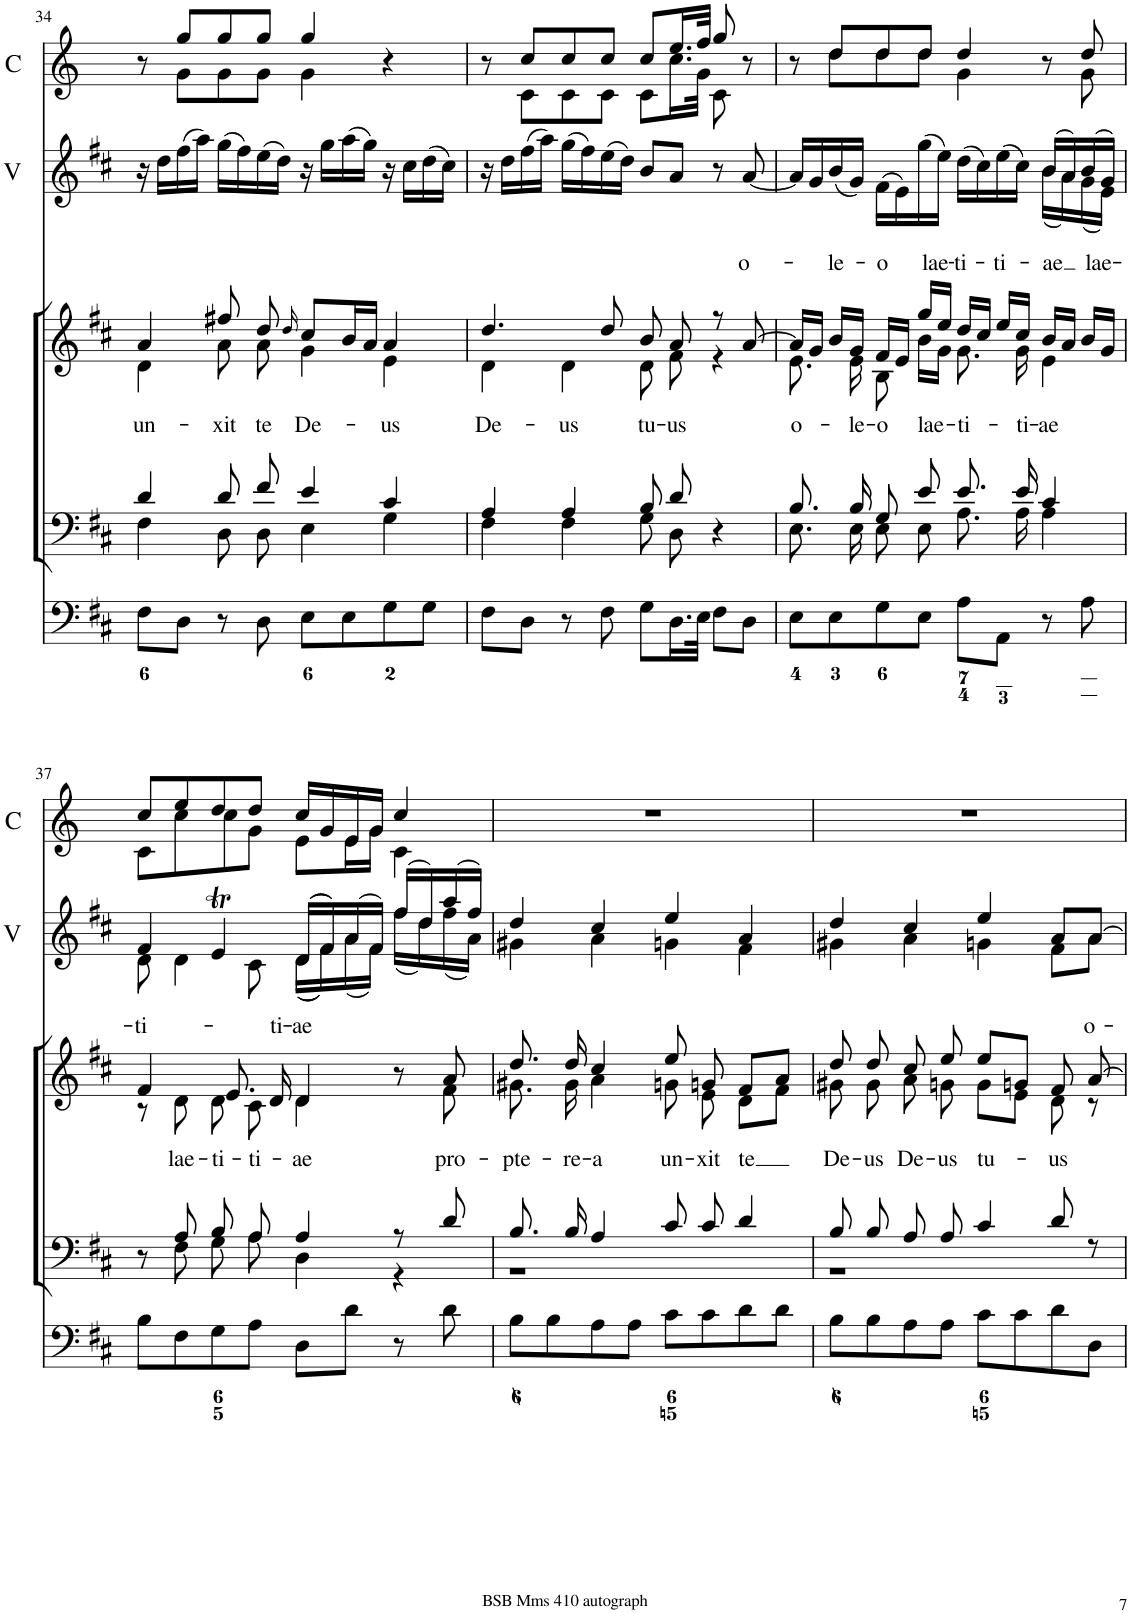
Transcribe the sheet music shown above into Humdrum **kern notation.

**kern	**kern	**kern	**text	**kern	**kern	**kern	**kern
*part7	*part6	*part5	*part5	*part4	*part3	*part2	*part1
*staff7	*staff6	*staff5	*staff5	*staff4	*staff3	*staff2	*staff1
*I"Organ	*I"Voice	*I"Voice	*	*I"Violin	*I"Violin	*I"2 Violini	*I"Corni in D
*	*	*	*	*I'Vln.	*I'Vln.	*I'V	*I'C
!!LO:PB:g=z
*clefF4	*clefF4	*clefG2	*	*clefG2	*clefG2	*clefG2	*clefG2
*	*	*	*	*	*	*	*Trd6c10
*k[f#c#]	*k[f#c#]	*k[f#c#]	*	*k[f#c#]	*k[f#c#]	*k[f#c#]	*k[]
*M4/4	*M4/4	*M4/4	*	*M4/4	*M4/4	*M4/4	*M4/4
*met(c)	*met(c)	*met(c)	*	*met(c)	*met(c)	*met(c)	*met(c)
=34	=34	=34	=34	=34	=34	=34	=34
*	*^	*^	*	*	*	*	*
!	!	!	!	!	!LO:LY:b	!	!	!	!
*	*	*	*	*	*	*	*	*	*^
8F#\L	4d/	4F#\	4a/	4d\	un-	16r	16r	16r	8r	8ryy
.	.	.	.	.	.	16dd	16dd	16dd\LL	.	.
8D\J	.	.	.	.	.	(16ff#	(16ff#	(16ff#\	8gg/L	8g\L
.	.	.	.	.	.	16aa)	16aa)	16aa\JJ)	.	.
!	!	!	!	!	!LO:LY:b	!	!	!	!	!
8r	8d/L	8D\L	8ff#X/	8a\	-xit	(16gg	(16gg	(16gg\LL	8gg/	8g\
.	.	.	.	.	.	16ff#)	16ff#)	16ff#\)	.	.
!	!	!	!	!	!LO:LY:b	!	!	!	!	!
8D\	8f#/J	8D\J	8dd/	8a\	te	(16ee	(16ee	(16ee\	8gg/J	8g\J
.	.	.	.	.	.	16dd)	16dd)	16dd\JJ)	.	.
.	.	.	16qdd/	.	.	.	.	.	.	.
!	!	!	!	!	!LO:LY:b	!	!	!	!	!
8E\L	4e/	4E\	8cc#/L	4g\	De-	16r	16r	16r	4gg/	4g\
.	.	.	.	.	.	16gg	16gg	16gg\LL	.	.
8E\	.	.	16b/L	.	.	(16aa	(16aa	(16aa\	.	.
.	.	.	16a/JJ	.	.	16gg)	16gg)	16gg\JJ)	.	.
!	!	!	!	!	!LO:LY:b	!	!	!	!	!
8G\	4c#/	4G\	4a/	4e\	-us	16r	16r	16r	4r	4ryy
.	.	.	.	.	.	16cc#	16cc#	16cc#\LL	.	.
8G\J	.	.	.	.	.	(16dd	(16dd	(16dd\	.	.
.	.	.	.	.	.	16cc#)	16cc#)	16cc#\JJ)	.	.
=35	=35	=35	=35	=35	=35	=35	=35	=35	=35	=35
!	!	!	!	!	!LO:LY:b	!	!	!	!	!
8F#\L	4A/	4F#\	4.dd/	4d\	De-	16r	16r	16r	8r	8ryy
.	.	.	.	.	.	16dd	16dd	16dd\LL	.	.
8D\J	.	.	.	.	.	(16ff#	(16ff#	(16ff#\	8cc/L	8c\L
.	.	.	.	.	.	16aa)	16aa)	16aa\JJ)	.	.
!	!	!	!	!	!LO:LY:b	!	!	!	!	!
8r	4A/	4F#\	.	4d\	-us	(16gg	(16gg	(16gg\LL	8cc/	8c\
.	.	.	.	.	.	16ff#)	16ff#)	16ff#\)	.	.
8F#\	.	.	8dd/	.	.	(16ee	(16ee	(16ee\	8cc/J	8c\J
.	.	.	.	.	.	16dd)	16dd)	16dd\JJ)	.	.
!	!	!	!	!	!LO:LY:b	!	!	!	!	!
8G\L	8B/L	8G\L	8b/	8d\	tu-	8b	8b	8b/L	8cc/L	8c\L
!	!	!	!	!	!LO:LY:b	!	!	!	!	!
16.D\L	8d/J	8D\J	8a/	8f#\	-us	8a	8a	8a/J	16.ee/L	16.cc\L
32E\JJk	.	.	.	.	.	.	.	.	32ff/JJk	32g\JJk
8F#\L	4r	4ryy	8r	4r	.	8r	8r	8r	8gg/	8c\
!	!	!	!	!	!LO:LY:a	!	!	!	!	!
8D\J	.	.	[8a/	.	o-	[8a	[8a	[8a/	8r	8ryy
=36	=36	=36	=36	=36	=36	=36	=36	=36	=36	=36
!	!	!	!	!	!LO:LY:b	!	!	!	!	!
*	*	*	*	*	*	*	*	*^	*	*
8E\L	8.B/L	8.E\L	16a/LL]	8.e\	o-	16a]	16a]	16a/LL]	2.ryy	8r	8ryy
.	.	.	16g/JJ	.	.	16g	16g	16g/	.	.	.
!	!	!	!	!	!LO:LY:a	!	!	!	!	!	!
8E\	.	.	16b/LL	.	-le-	(16b	(16b	(16b/	.	8dd/L	8dd\L
!	!	!	!	!	!LO:LY:b	!	!	!	!	!	!
.	16B/Jk	16E\Jk	16g/JJ	16e\	-le-	16g)	16g)	16g/JJ)	.	.	.
!	!	!	!	!	!LO:LY:a	!	!	!	!	!	!
!	!	!	!	!	!LO:LY:b	!	!	!	!	!	!
8G\	8G/L	8E\L	16f#/LL	8B\	-o	(16f#LL	(16f#LL	(16f#\LL	.	8dd/	8dd\
.	.	.	16e/JJ	.	.	16e)	16e)	16e\)	.	.	.
!	!	!	!	!	!LO:LY:a	!	!	!	!	!	!
!	!	!	!	!	!LO:LY:b	!	!	!	!	!	!
8E\J	8e/J	8E\J	16gg/LL	16b\LL	lae-	(16gg	(16gg	(16gg\	.	8dd/J	8dd\J
.	.	.	16ee/JJ	16g\JJ	.	16eeJJ)	16eeJJ)	16ee\JJ)	.	.	.
!	!	!	!	!	!LO:LY:a	!	!	!	!	!	!
!	!	!	!	!	!LO:LY:b	!	!	!	!	!	!
8A\L	8.e/L	8.A\L	16dd/LL	8.g\	-ti-	(16ddLL	(16ddLL	(16dd\LL	.	4dd/	4g\
.	.	.	16cc#/JJ	.	.	16cc#)	16cc#)	16cc#\)	.	.	.
!	!	!	!	!	!LO:LY:a	!	!	!	!	!	!
8AA\J	.	.	16ee/LL	.	-ti-	(16ee	(16ee	(16ee\	.	.	.
!	!	!	!	!	!LO:LY:b	!	!	!	!	!	!
.	16e/Jk	16A\Jk	16cc#/JJ	16g\	-ti-	16cc#JJ)	16cc#JJ)	16cc#\JJ)	.	.	.
!	!	!	!	!	!LO:LY:a	!	!	!	!	!	!
!	!	!	!	!	!LO:LY:b	!	!	!	!	!	!
8r	4c#/	4A\	16b/LL	4e\	-ae	(16b	(16b	(16b/LL	(16b\LL	8r	8ryy
.	.	.	16a/JJ	.	.	16a)	16a)	16a/)	16a\)	.	.
!	!	!	!	!	!LO:LY:a	!	!	!	!	!	!
8A\	.	.	16b/LL	.	lae-	(16g	(16b	(16b/	(16g\	8dd/	8g\
.	.	.	16g/JJ	.	.	16e)	16g)	16g/JJ)	16e\JJ)	.	.
!!LO:LB:g=z	!!
=37	=37	=37	=37	=37	=37	=37	=37	=37	=37	=37	=37
!	!	!	!	!	!LO:LY:a	!	!	!	!	!	!
8B\L	8r	8ryy	4f#/	8r	-ti-	8d	4f#	4f#/	8d\	8cc/L	8c\L
!	!	!	!	!	!LO:LY:b	!	!	!	!	!	!
8F#\	8A/	8F#\	.	8d\	lae-	4d	.	.	4d\	8ee/	8cc\
!	!	!	!	!	!LO:LY:b	!	!	!	!	!	!
8G\	8B/L	8G\L	8.e/	8d\	-ti-	.	4eT	4eT/	.	8dd/	8cc\
!	!	!	!	!	!LO:LY:b	!	!	!	!	!	!
8A\J	8A/J	8A\J	.	8c#\	-ti-	8c#	.	.	8c#\	8dd/J	8g\J
!	!	!	!	!	!LO:LY:a	!	!	!	!	!	!
.	.	.	16d/	.	-ti-	.	.	.	.	.	.
!	!	!	!	!	!LO:LY:a	!	!	!	!	!	!
!	!	!	!	!	!LO:LY:b	!	!	!	!	!	!
8D\L	4A/	4D\	4d/	4d\	-ae	(16d	(16d	((16d/LL	((16d\LL	16cc/LL	8e\L
.	.	.	.	.	.	16f#)	16f#)	16f#/))	16f#\))	16g/	.
8d\J	.	.	.	.	.	(16a	(16a	(16a/	(16a\	16e/	16e\L
.	.	.	.	.	.	16f#)	16f#)	16f#/JJ)	16f#\JJ)	16g/JJ	16g\JJ
8r	8r	4r	8r	8ryy	.	(16ff#	(16ff#	(16ff#/LL	(16ff#\LL	4cc/	4c\
.	.	.	.	.	.	16dd)	16dd)	16dd/)	16dd\)	.	.
!	!	!	!	!	!LO:LY:b	!	!	!	!	!	!
8d\	8d/	.	8a/	8f#\	pro-	(16ff#	(16aa	(16aa/	(16ff#\	.	.
.	.	.	.	.	.	16a)	16ff#)	16ff#/JJ)	16a\JJ)	.	.
*	*	*	*	*	*	*	*	*	*	*v	*v
=38	=38	=38	=38	=38	=38	=38	=38	=38	=38	=38
!	!	!	!	!	!LO:LY:b	!	!	!	!	!
8B\L	8.B/L	1r	8.dd/	8.g#X\	-pte-	4g#X	4dd	4dd/	4g#X\	1r
8B\	.	.	.	.	.	.	.	.	.	.
!	!	!	!	!	!LO:LY:b	!	!	!	!	!
.	16B/Jk	.	16dd/	16g#\	-re-	.	.	.	.	.
!	!	!	!	!	!LO:LY:b	!	!	!	!	!
8A\	4A/	.	4cc#/	4a\	-a	4a	4cc#	4cc#/	4a\	.
8A\J	.	.	.	.	.	.	.	.	.	.
!	!	!	!	!	!LO:LY:b	!	!	!	!	!
8c#\L	8c#/L	.	8ee/	8gn\	un-	4gn	4ee	4ee/	4gn\	.
!	!	!	!	!	!LO:LY:b	!	!	!	!	!
8c#\	8c#/J	.	8gn/	8e\	-xit	.	.	.	.	.
!	!	!	!	!	!LO:LY:b	!	!	!	!	!
8d\	4d/	.	8f#/L	8d\L	te	4f#	4a	4a/	4f#\	.
8d\J	.	.	8a/J	8f#\J	.	.	.	.	.	.
=39	=39	=39	=39	=39	=39	=39	=39	=39	=39	=39
!	!	!	!	!	!LO:LY:b	!	!	!	!	!
8B\L	8B/L	1r	8dd/	8g#X\	De-	4g#X	4dd	4dd/	4g#X\	1r
!	!	!	!	!	!LO:LY:b	!	!	!	!	!
8B\	8B/J	.	8dd/	8g#\	-us	.	.	.	.	.
!	!	!	!	!	!LO:LY:b	!	!	!	!	!
8A\	8A/L	.	8cc#/	8a\	De-	4a	4cc#	4cc#/	4a\	.
!	!	!	!	!	!LO:LY:b	!	!	!	!	!
8A\J	8A/J	.	8ee/	8gn\	-us	.	.	.	.	.
!	!	!	!	!	!LO:LY:b	!	!	!	!	!
8c#\L	4c#/	.	8ee/L	8g\L	tu-	4gn	4ee	4ee/	4gn\	.
8c#\	.	.	8gn/J	8e\J	.	.	.	.	.	.
!	!	!	!	!	!LO:LY:b	!	!	!	!	!
8d\	8d/	.	8f#/	8d\	-us	8f#	8a	8a/L	8f#\L	.
!	!	!	!	!	!LO:LY:a	!	!	!	!	!
8D\J	8r	.	[8a/	8r	o-	[8a	[8a	[8a/J	8a\J	.
*	*v	*v	*	*	*	*	*	*v	*v	*
*	*	*v	*v	*	*	*	*	*
=	=	=	=	=	=	=	=
*-	*-	*-	*-	*-	*-	*-	*-
